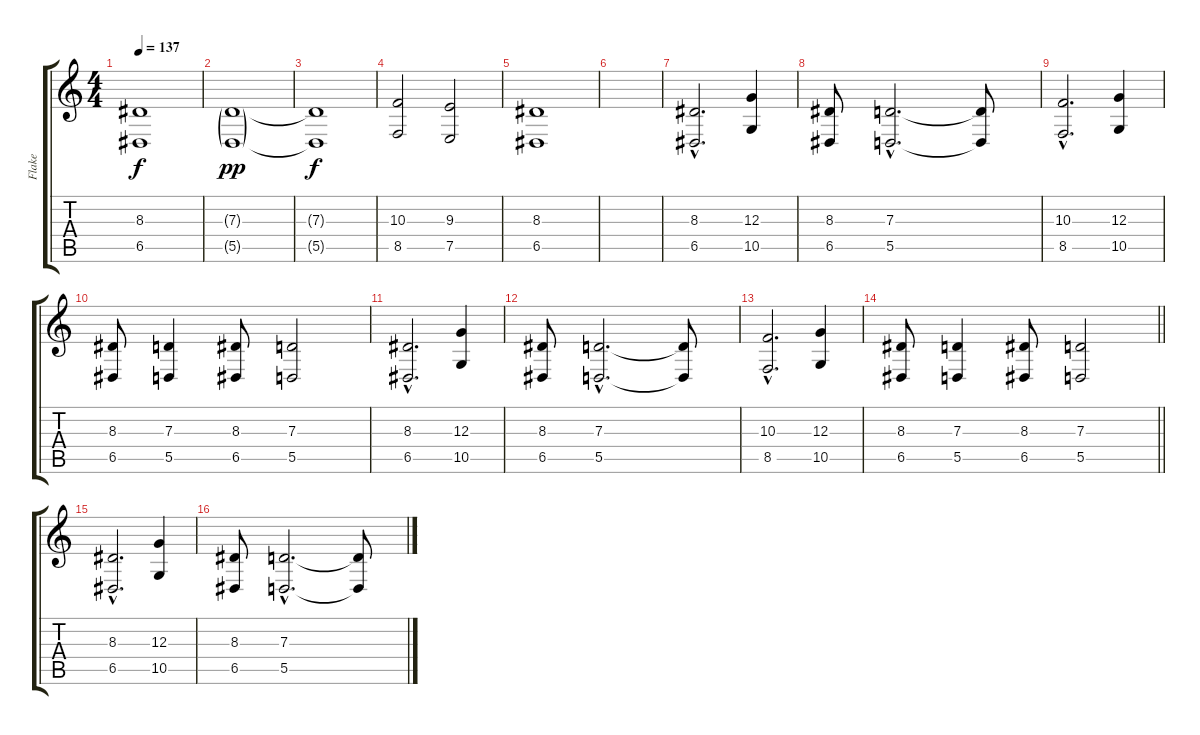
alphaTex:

\track ("Flake" "Flake") {instrument choiraahs}
\staff {score tabs}
\tuning (E4 B3 G3 D3 A2 D2) {hide}
\ts (4 4)
\tempo 137
\clef g2
\ks c
(8.3 6.5).1{dy f} |
(7.3{g} 5.5{g}).1{dy pp} |
(7.3{t} 5.5{t}).1{dy f} |
(10.3 8.5).2 (9.3 7.5).2 |
(8.3 6.5).1 |
|
(8.3{hac} 6.5{hac}).2{d} (12.3 10.5).4 |
(8.3 6.5).8 (7.3{hac} 5.5{hac}).2{d} (7.3{t} 5.5{t}).8 |
(10.3{hac} 8.5{hac}).2{d} (12.3 10.5).4 |
(8.3 6.5).8 (7.3 5.5).4 (8.3 6.5).8 (7.3 5.5).2 |
(8.3{hac} 6.5{hac}).2{d} (12.3 10.5).4 |
(8.3 6.5).8 (7.3{hac} 5.5{hac}).2{d} (7.3{t} 5.5{t}).8 |
(10.3{hac} 8.5{hac}).2{d} (12.3 10.5).4 |
\barLineRight lightlight
(8.3 6.5).8 (7.3 5.5).4 (8.3 6.5).8 (7.3 5.5).2 |
(8.3{hac} 6.5{hac}).2{d} (12.3 10.5).4 |
(8.3 6.5).8 (7.3{hac} 5.5{hac}).2{d} (7.3{t} 5.5{t}).8
